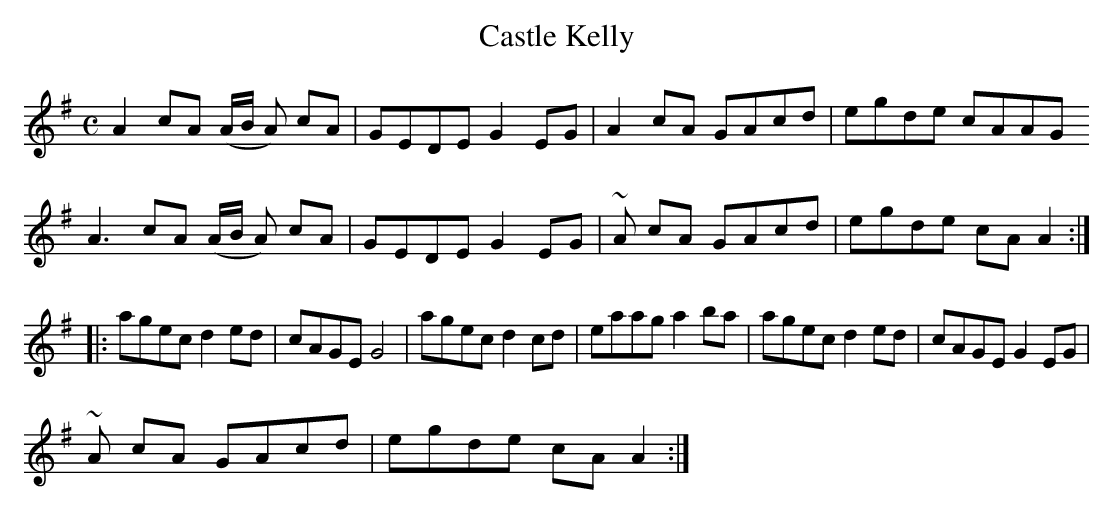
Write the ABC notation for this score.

X:1
T:Castle Kelly
M:C
L:1/8
K:A Dorian
A2 cA (A/B/ A) cA|GEDE G2 EG|A2 cA GAcd|egde cAAG
A3 cA (A/B/ A) cA|GEDE G2 EG|~A cA GAcd|egde cA A2:|
|:agec d2 ed|cAGE G4|agec d2 cd|eaag a2 ba|agec d2 ed|cAGE G2 EG|
~A cA GAcd|egde cA A2:|
